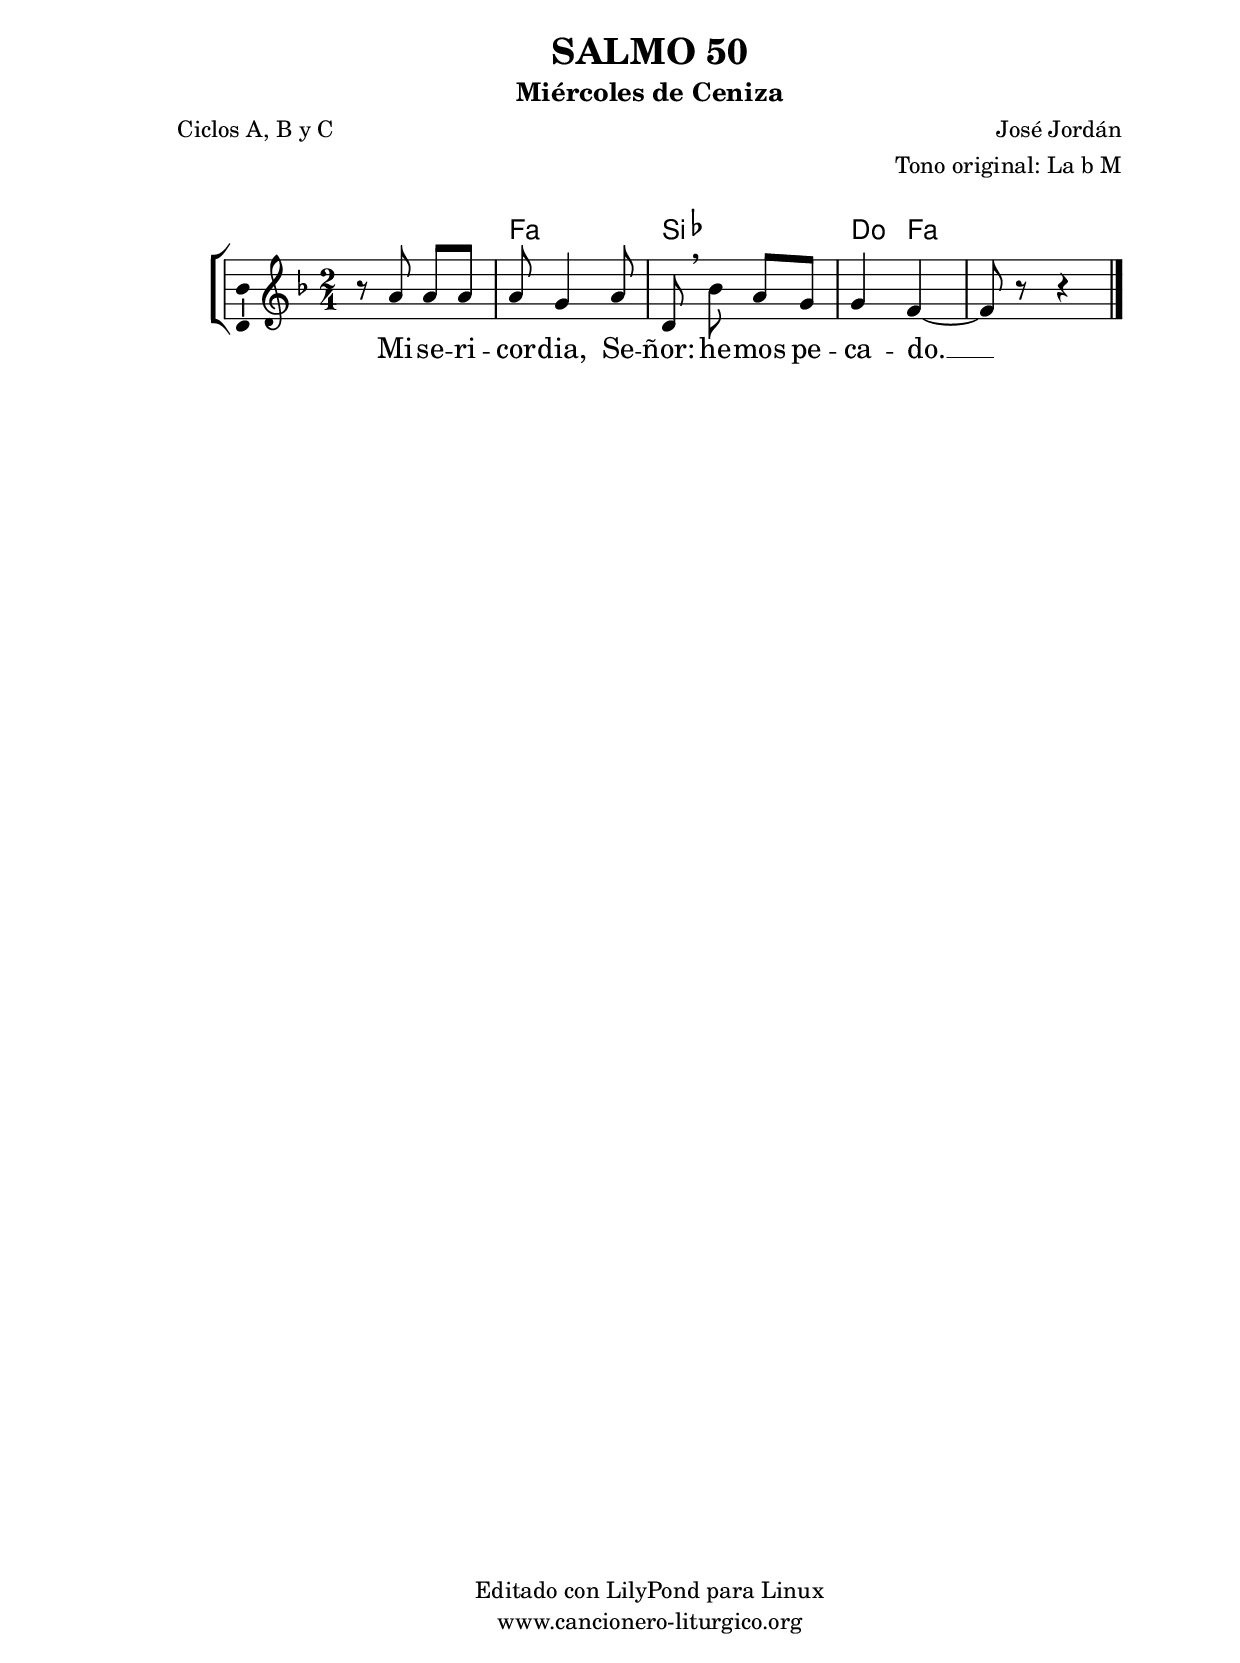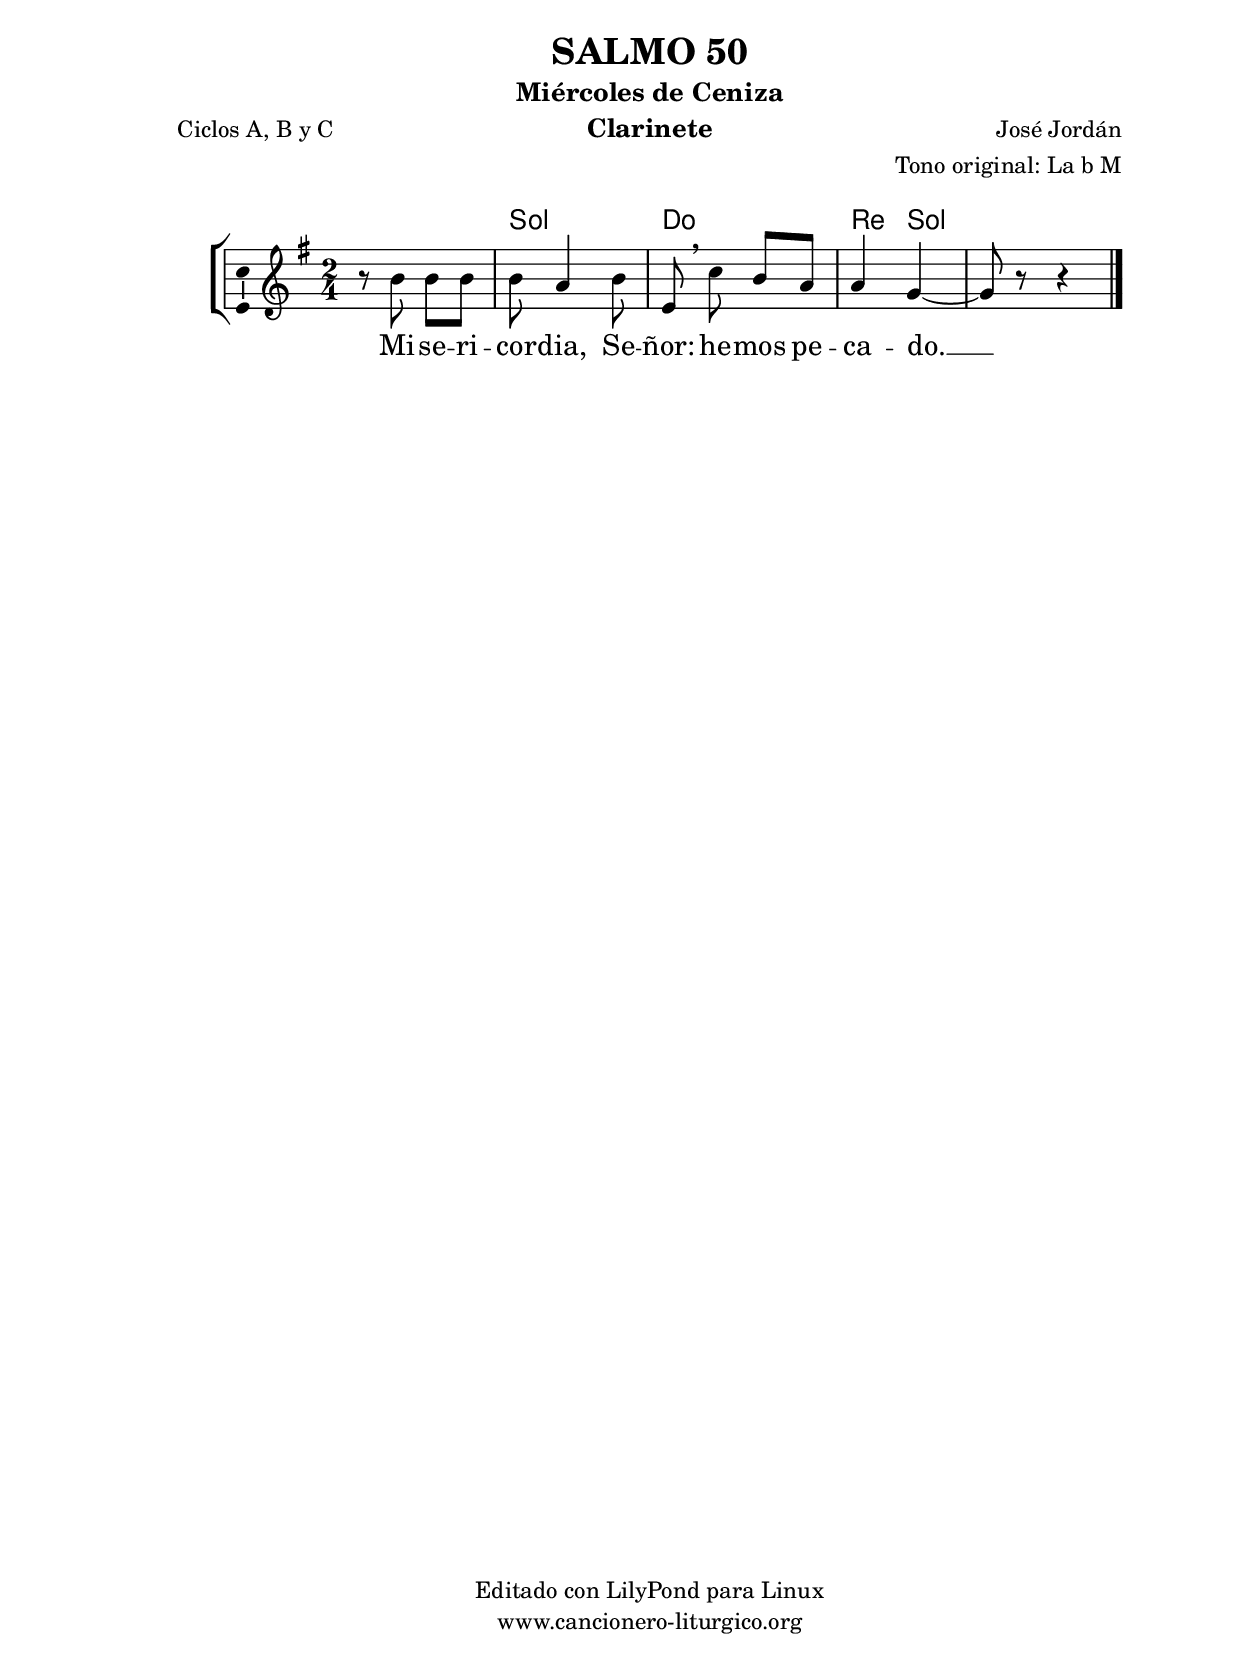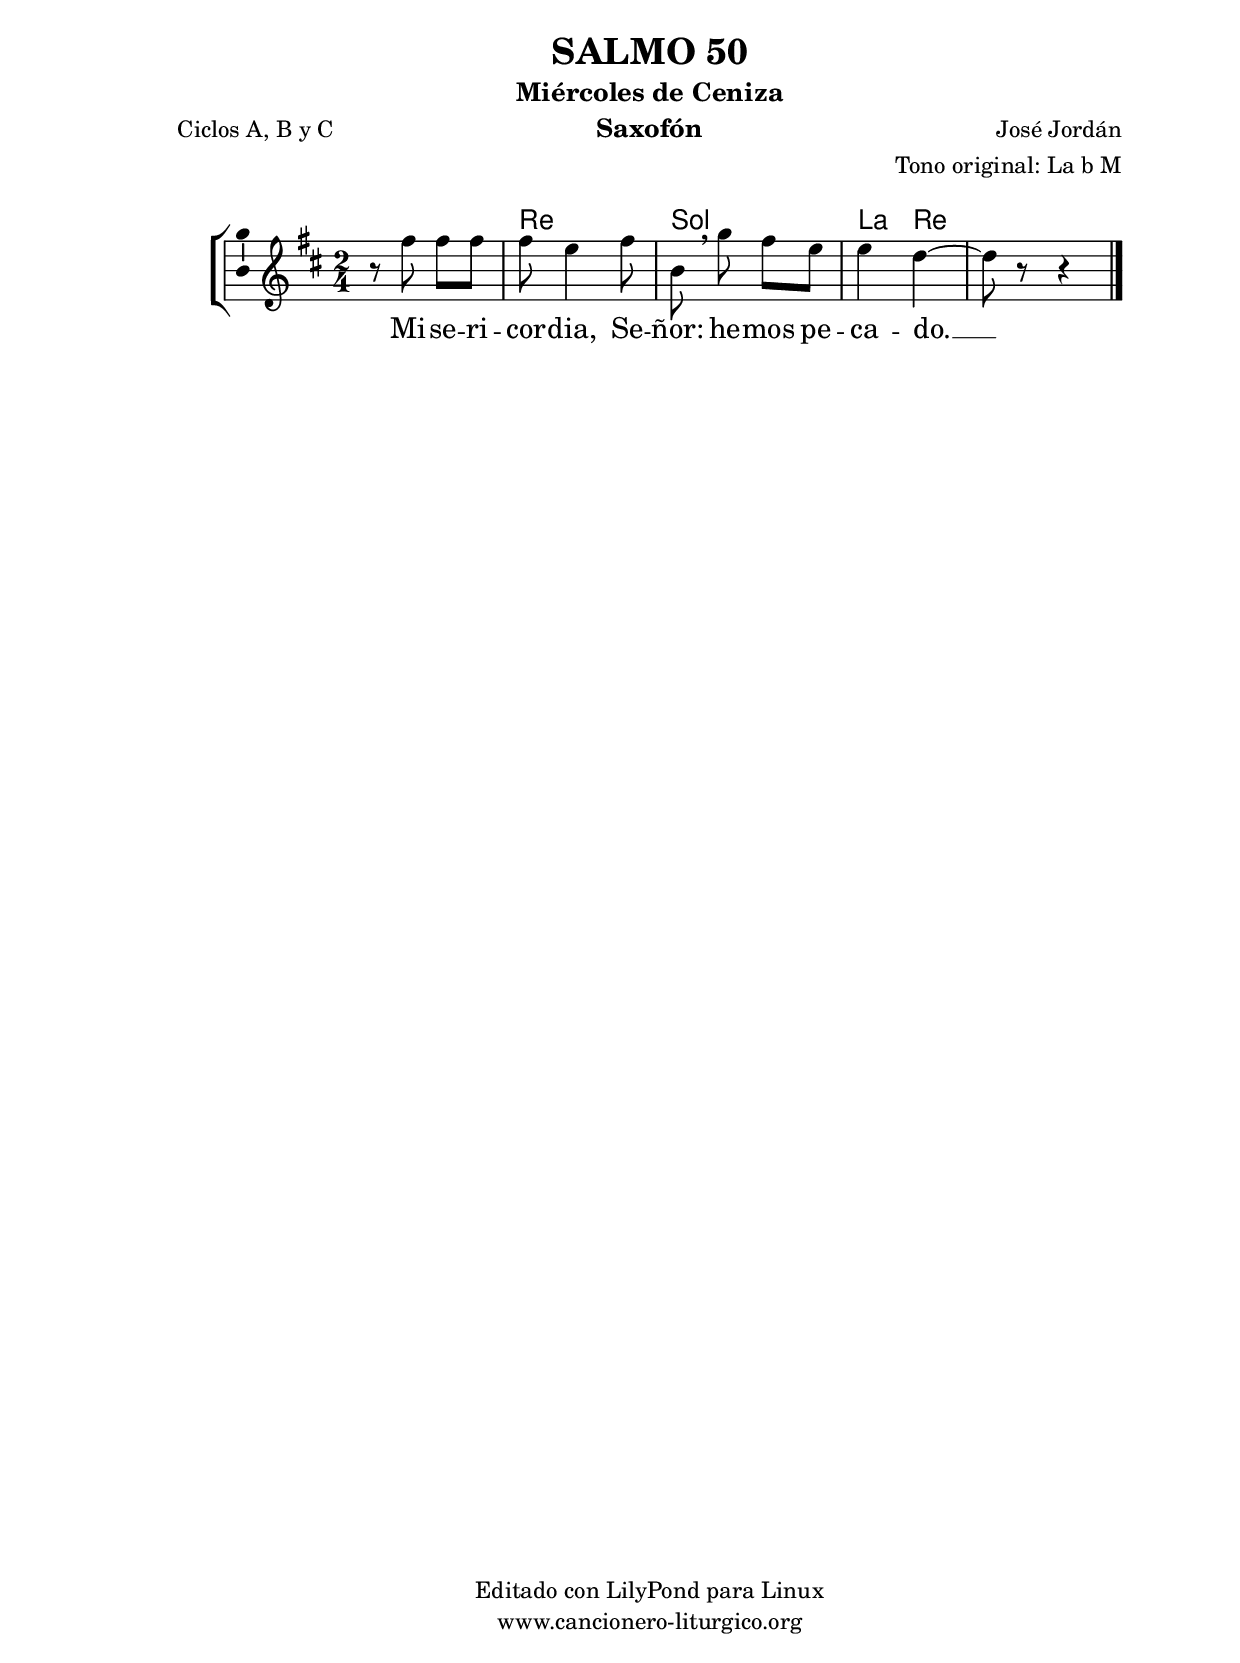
%
%para convertir .midi en .wav:
%timidity filename.midi -Ow -o finename.wav
%
%
%Para convertir de .wav a .mp3:
%lame -h -m j filename.wav
%
%
%para escuchar el midi:
%timidity nombrefichero.midi
%


%versión de lilypond para la que se ha escrito esta partitura:
\version "2.16.0"

	%Tamaño papel
	#(set-default-paper-size "a4")
	%Tamaño partitura
	#(set-global-staff-size 20)
	%No responde al pulsar sobre una nota
	#(ly:set-option 'point-and-click #f)

%parámetros del encabezamiento:
\header {
	title = "SALMO 50"
	subtitle = "Miércoles de Ceniza"
	composer = "José Jordán"
	poet = "Ciclos A, B y C"
	meter = ""
	arranger = "Tono original: La b M"
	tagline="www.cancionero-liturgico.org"
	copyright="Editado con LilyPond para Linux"
	tiempo = "Cuaresma"
	usos = "Salmo"
	letra = "Misericordia, Señor: hemos pecado."
	}

%parámetros asociados al papel:
\paper  {
	oddHeaderMarkup = \markup {\fill-line { \on-the-fly #not-first-page \fromproperty #'header:title \on-the-fly #not-first-page \fromproperty #'header:composer }}
	evenHeaderMarkup = \markup {\fill-line { \fromproperty #'header:composer \fromproperty #'header:title }}
	#(set-paper-size "a4")
	print-page-number = ##f
	first-page-number = 1
	print-first-page-number = ##f
%	head-separation = 3.0 \cm
	top-margin = 2.0 \cm
	bottom-margin = 0.5\cm
%%%	bottom-margin = -1.0\cm
	left-margin = 3.0 \cm
	line-width = 16.0 \cm 
	indent = 8\mm
	interscoreline = 2.\mm
	between-system-space = 15\mm
%	para que las partituras no llenen la hoja:
	ragged-bottom = ##t
%	idem para la última hoja:
	ragged-last-bottom = ##f
%	para que las partituras llenen el ancho del papel:
	ragged-last = ##f
	after-title-space = 2.5 \cm
%page-count=1
system-count=1

	%Flexible Vertical Spacing
%	markup-markup-spacing =
%	#'((basic-distance . 15) (minimum-distance . 15) (padding . 3))
	markup-system-spacing =
	#'((basic-distance . 15) (minimum-distance . 15) (padding . 3))
	system-system-spacing =
	#'((basic-distance . 15) (minimum-distance . 15) (padding . 3))
	score-system-spacing =
	#'((basic-distance . 15) (minimum-distance . 15) (padding . 5))
%	top-system-spacing = % header
%	#'((basic-distance . 8) (minimum-distance . 0) (padding . 3))
%	top-markup-spacing =
%	#'((basic-distance . 20) (minimum-distance . 20) (padding . 3))
	last-bottom-spacing = % footer
	#'((basic-distance . 5) (minimum-distance . 5) (padding . 3))
%	score-markup-spacing =
%	#'((basic-distance . 16) (minimum-distance . 13) (padding . 3))

	}


%parámetros que afectan a toda la partitura:
global =  {
	%clave de sol (G):
	\clef G
	%armadura:
	\transpose aes f
	\key aes \major
	\tempo 4=90
	\set Score.tempoHideNote = ##t
	}


acordes = {
	\italianChords
	\chordmode {
	\transpose aes f
{

s2
aes2 des ees4 aes s

	}
	}
}

melodia = 
	\transpose aes f
{
	\relative c''{
	\time 2/4

r8 c8 c c
c8 bes4 c8
f,8 \noBeam \breathe des'8 c bes
bes4 aes~
aes8 r8 r4

	\bar "|."
	}
	}


texto = \lyricmode {
Mi -- se -- ri -- cor -- dia, Se -- ñor: he -- mos pe -- ca -- do. __
	}


acordesStaff = \context ChordNames = acordesStaff <<
	\set chordChanges = ##t
	\acordes
	>>


vozStaff = \context Voice = vozStaff
\with {\consists "Ambitus_engraver"}
<<
%	\set Staff.instrumentName = ""
%	\set Staff.shortInstrumentName = ""
%	\set Staff.midiInstrument = #"clarinet"
%	\set Staff.midiInstrument = #"cello"
%	\set Staff.midiInstrument = #"flute"
	\set Staff.midiInstrument = #"electric guitar (jazz)"
%	\set Staff.midiInstrument = #"english horn"
%	\set Staff.midiInstrument = #"violin"
%	\set Staff.midiInstrument = #"glockenspiel"
	\set Staff.midiMinimumVolume = #0.7
	\set Staff.midiMaximumVolume = #0.9
	\global
	\melodia
	>>


textoStaff = \context Lyrics = textoStaff <<
	\lyricsto vozStaff \texto
	>>

\book {
	\score {
		\context ChoirStaff {
			\override StaffGroup.SystemStartBracket #'collapse-height = #1
			\override Score.SystemStartBar #'collapse-height = #1
			<<
			\acordesStaff
			\vozStaff
			\textoStaff
			>>
			}
		\layout {
	    		\context {
				\Lyrics
				\override LyricText #'font-size = #2
				}
	   		 \context {
				\Score
				%fontSize = #3
				\override StaffSymbol #'staff-space = #(magstep +3)
				%\override Beam #'thickness = #0.55
				%\override SpacingSpanner #'spacing-increment = #1.0
				%\override Slur #'height-limit = #1.5
				}
			}
		}
	\score {
		\unfoldRepeats
		\context ChoirStaff {
			<<
			\acordesStaff
			\vozStaff
			>>
			}
		\midi {
	  		\context {
	  			\Score
				tempoWholesPerMinute = #(ly:make-moment 70 4)
				}
			}
		}
	}

%Partitura para clarinete
#(define output-suffix "C")
\book {
	\header{
		instrument = "Clarinete"
		}
	\score {
		\context ChoirStaff {
			\override StaffGroup.SystemStartBracket #'collapse-height = #1
			\override Score.SystemStartBar #'collapse-height = #1
\transpose c d
			<<
			\acordesStaff
			\vozStaff
			\textoStaff
			>>
			}
		\layout {
	    		\context {
				\Lyrics
				\override LyricText #'font-size = #2
				}
	   		 \context {
				\Score
				%fontSize = #3
				\override StaffSymbol #'staff-space = #(magstep +3)
				%\override Beam #'thickness = #0.55
				%\override SpacingSpanner #'spacing-increment = #1.0
				%\override Slur #'height-limit = #1.5
				}
			}
		}
	}

%Partitura para saxofón
#(define output-suffix "S")
\book {
	\header{
		instrument = "Saxofón"
		}
	\score {
		\context ChoirStaff {
			\override StaffGroup.SystemStartBracket #'collapse-height = #1
			\override Score.SystemStartBar #'collapse-height = #1
\transpose c a
			<<
			\acordesStaff
			\vozStaff
			\textoStaff
			>>
			}
		\layout {
	    		\context {
				\Lyrics
				\override LyricText #'font-size = #2
				}
	   		 \context {
				\Score
				%fontSize = #3
				\override StaffSymbol #'staff-space = #(magstep +3)
				%\override Beam #'thickness = #0.55
				%\override SpacingSpanner #'spacing-increment = #1.0
				%\override Slur #'height-limit = #1.5
				}
			}
		}
	}

